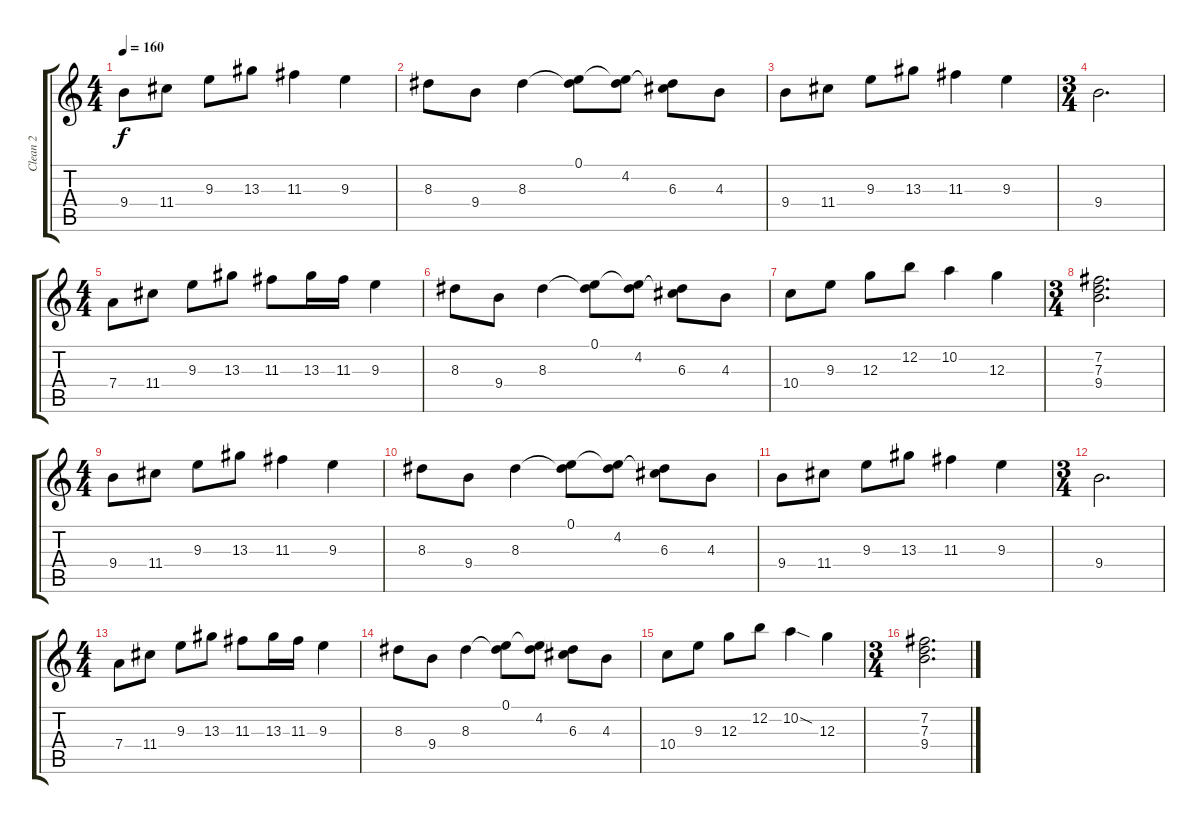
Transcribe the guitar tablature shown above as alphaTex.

\track ("Clean 2" "Clean 2") {instrument electricguitarclean}
\staff {score tabs}
\tuning (E4 B3 G3 D3 A2 E2) {hide}
\ts (4 4)
\tempo 160
\clef g2
\ks c
9.4.8{dy f} 11.4.8 9.3.8 13.3.8 11.3.4 9.3.4 |
8.3.8 9.4.8 8.3.4 (0.1 8.3{t}).8 (0.1{t} 4.2).8 (4.2{t} 6.3).8 4.3.8 |
9.4.8 11.4.8 9.3.8 13.3.8 11.3.4 9.3.4 |
\ts (3 4)
9.4.2{d} |
\ts (4 4)
7.4.8 11.4.8 9.3.8 13.3.8 11.3.8 13.3.16 11.3.16 9.3.4 |
8.3.8 9.4.8 8.3.4 (0.1 8.3{t}).8 (0.1{t} 4.2).8 (4.2{t} 6.3).8 4.3.8 |
10.4.8 9.3.8 12.3.8 12.2.8 10.2.4 12.3.4 |
\ts (3 4)
(7.2 7.3 9.4).2{d} |
\ts (4 4)
9.4.8 11.4.8 9.3.8 13.3.8 11.3.4 9.3.4 |
8.3.8 9.4.8 8.3.4 (0.1 8.3{t}).8 (0.1{t} 4.2).8 (4.2{t} 6.3).8 4.3.8 |
9.4.8 11.4.8 9.3.8 13.3.8 11.3.4 9.3.4 |
\ts (3 4)
9.4.2{d} |
\ts (4 4)
7.4.8 11.4.8 9.3.8 13.3.8 11.3.8 13.3.16 11.3.16 9.3.4 |
8.3.8 9.4.8 8.3.4 (0.1 8.3{t}).8 (0.1{t} 4.2).8 (4.2{t} 6.3).8 4.3.8 |
10.4.8 9.3.8 12.3.8 12.2.8 10.2{sod}.4 12.3.4 |
\ts (3 4)
(7.2 7.3 9.4).2{d}
